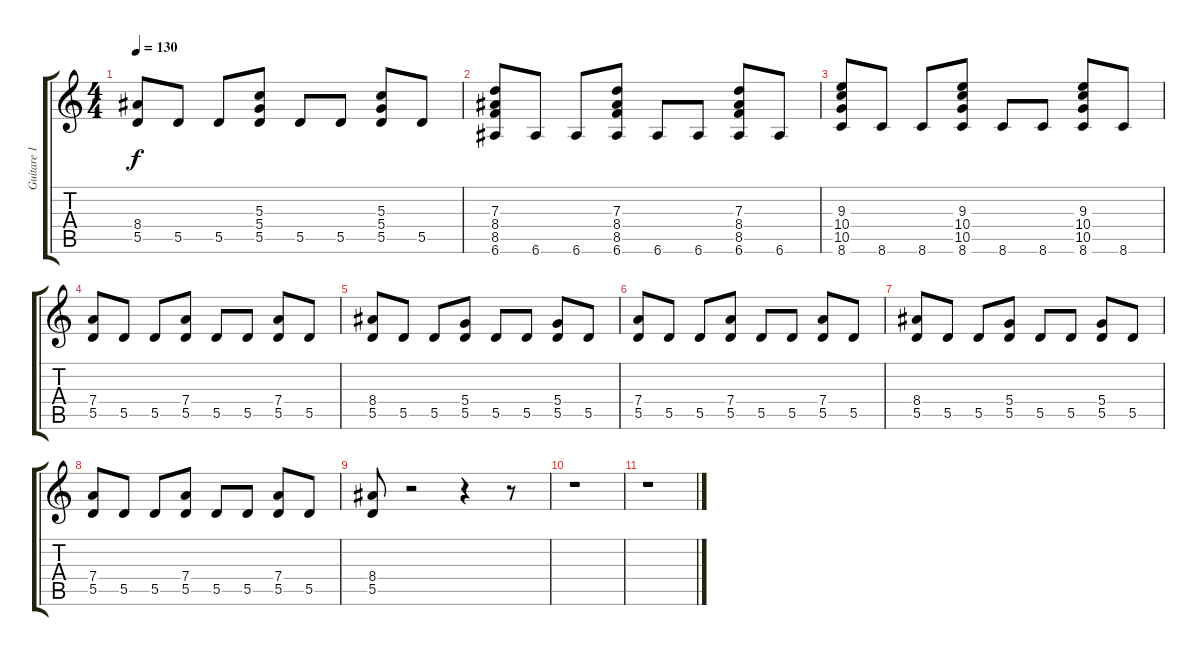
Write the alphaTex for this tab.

\track ("Guitare 1" "Guitare 1") {instrument distortionguitar}
\staff {score tabs}
\tuning (E4 B3 G3 D3 A2 E2) {hide}
\ts (4 4)
\tempo 130
\clef g2
\ks c
(8.4 5.5).8{dy f} 5.5.8 5.5.8 (5.3 5.4 5.5).8 5.5.8 5.5.8 (5.3 5.4 5.5).8 5.5.8 |
(7.3 8.4 8.5 6.6).8 6.6.8 6.6.8 (7.3 8.4 8.5 6.6).8 6.6.8 6.6.8 (7.3 8.4 8.5 6.6).8 6.6.8 |
(9.3 10.4 10.5 8.6).8 8.6.8 8.6.8 (9.3 10.4 10.5 8.6).8 8.6.8 8.6.8 (9.3 10.4 10.5 8.6).8 8.6.8 |
(7.4 5.5).8 5.5.8 5.5.8 (7.4 5.5).8 5.5.8 5.5.8 (7.4 5.5).8 5.5.8 |
(8.4 5.5).8 5.5.8 5.5.8 (5.4 5.5).8 5.5.8 5.5.8 (5.4 5.5).8 5.5.8 |
(7.4 5.5).8 5.5.8 5.5.8 (7.4 5.5).8 5.5.8 5.5.8 (7.4 5.5).8 5.5.8 |
(8.4 5.5).8 5.5.8 5.5.8 (5.4 5.5).8 5.5.8 5.5.8 (5.4 5.5).8 5.5.8 |
(7.4 5.5).8 5.5.8 5.5.8 (7.4 5.5).8 5.5.8 5.5.8 (7.4 5.5).8 5.5.8 |
(8.4 5.5).8 r.2 r.4 r.8 |
r.1 |
r.1
